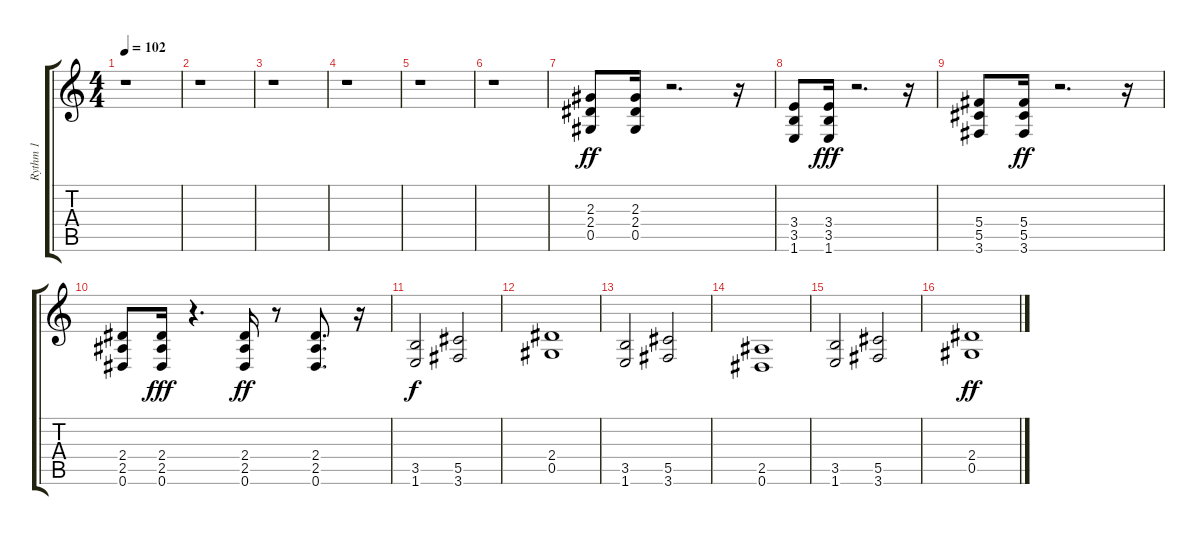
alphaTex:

\track ("Rythm 1" "Rythm 1") {instrument distortionguitar}
\staff {score tabs}
\tuning (Eb4 Bb3 Gb3 Db3 Ab2 Eb2) {hide}
\ts (4 4)
\tempo 102
\clef g2
\ks c
r.1{dy ff} |
r.1 |
r.1 |
r.1 |
r.1 |
r.1 |
(2.3 2.4 0.5).8 (2.3 2.4 0.5).16 r.2{d} r.16 |
(3.4 3.5 1.6).8 (3.4 3.5 1.6).16{dy fff} r.2{d} r.16 |
(5.4 5.5 3.6).8 (5.4 5.5 3.6).16{dy ff} r.2{d} r.16 |
(2.4 2.5 0.6).8 (2.4 2.5 0.6).16{dy fff} r.4{d} (2.4 2.5 0.6).16{dy ff} r.8 (2.4 2.5 0.6).8{d} r.16 |
(3.5 1.6).2{dy f} (5.5 3.6).2 |
(2.4 0.5).1 |
(3.5 1.6).2 (5.5 3.6).2 |
(2.5 0.6).1 |
(3.5 1.6).2 (5.5 3.6).2 |
(2.4 0.5).1{dy ff}
